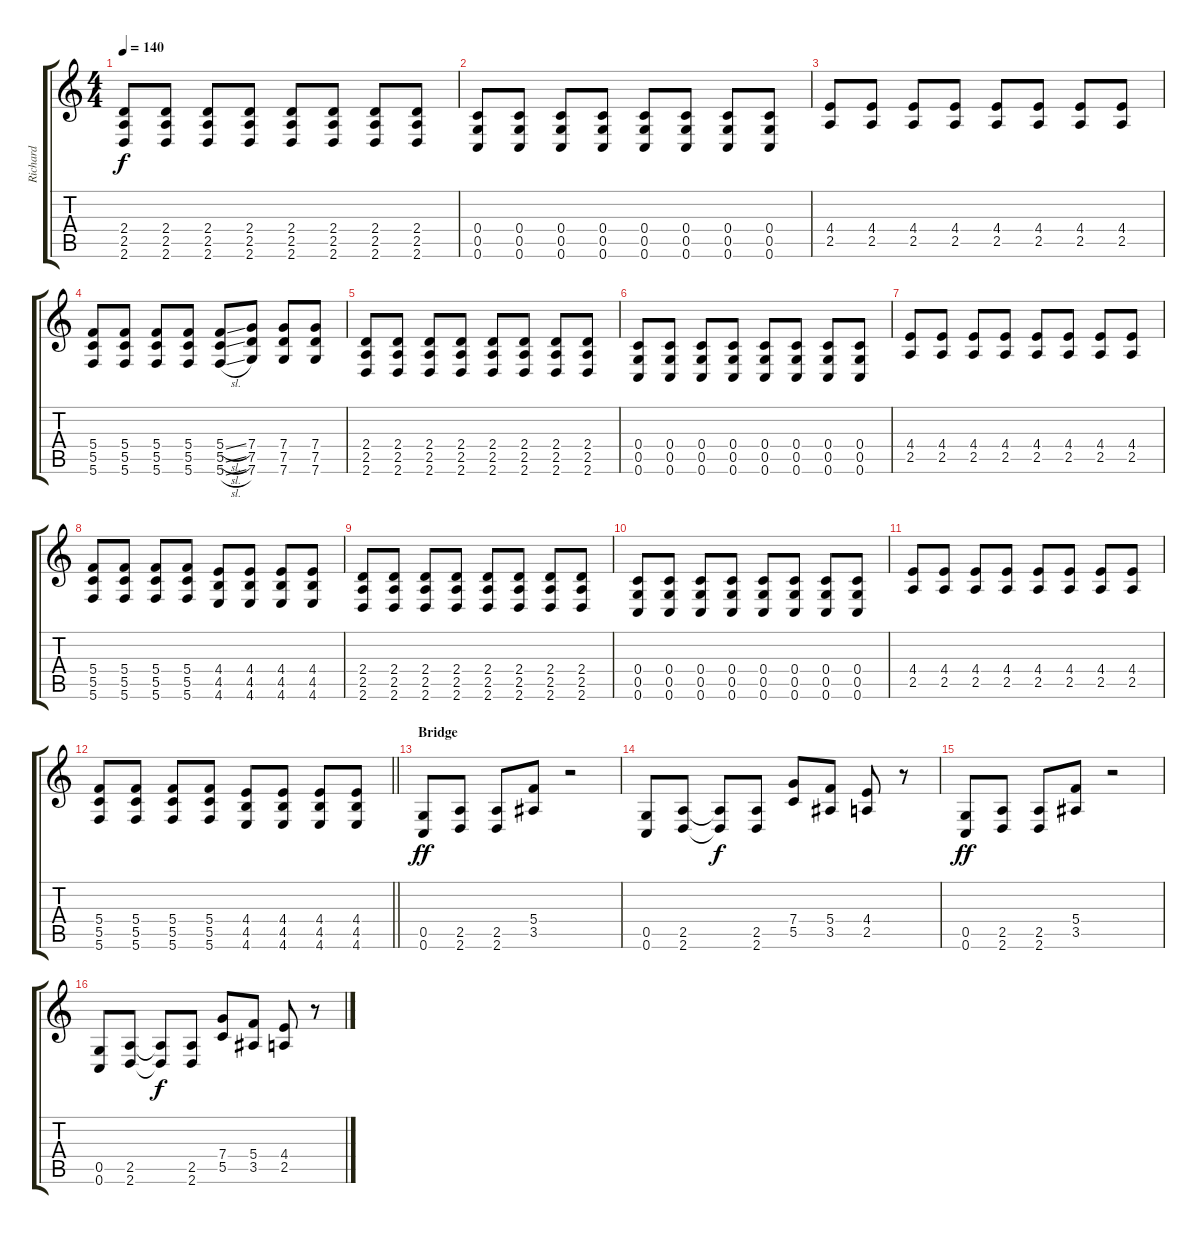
\track ("Richard" "Richard") {instrument distortionguitar}
\staff {score tabs}
\tuning (D4 A3 F3 C3 G2 C2) {hide}
\ts (4 4)
\tempo 140
\clef g2
\ks c
(2.4 2.5 2.6).8{dy f} (2.4 2.5 2.6).8 (2.4 2.5 2.6).8 (2.4 2.5 2.6).8 (2.4 2.5 2.6).8 (2.4 2.5 2.6).8 (2.4 2.5 2.6).8 (2.4 2.5 2.6).8 |
(0.4 0.5 0.6).8 (0.4 0.5 0.6).8 (0.4 0.5 0.6).8 (0.4 0.5 0.6).8 (0.4 0.5 0.6).8 (0.4 0.5 0.6).8 (0.4 0.5 0.6).8 (0.4 0.5 0.6).8 |
(4.4 2.5).8 (4.4 2.5).8 (4.4 2.5).8 (4.4 2.5).8 (4.4 2.5).8 (4.4 2.5).8 (4.4 2.5).8 (4.4 2.5).8 |
(5.4 5.5 5.6).8 (5.4 5.5 5.6).8 (5.4 5.5 5.6).8 (5.4 5.5 5.6).8 (5.4{sl} 5.5{sl} 5.6{sl}).8 (7.4 7.5 7.6).8 (7.4 7.5 7.6).8 (7.4 7.5 7.6).8 |
(2.4 2.5 2.6).8 (2.4 2.5 2.6).8 (2.4 2.5 2.6).8 (2.4 2.5 2.6).8 (2.4 2.5 2.6).8 (2.4 2.5 2.6).8 (2.4 2.5 2.6).8 (2.4 2.5 2.6).8 |
(0.4 0.5 0.6).8 (0.4 0.5 0.6).8 (0.4 0.5 0.6).8 (0.4 0.5 0.6).8 (0.4 0.5 0.6).8 (0.4 0.5 0.6).8 (0.4 0.5 0.6).8 (0.4 0.5 0.6).8 |
(4.4 2.5).8 (4.4 2.5).8 (4.4 2.5).8 (4.4 2.5).8 (4.4 2.5).8 (4.4 2.5).8 (4.4 2.5).8 (4.4 2.5).8 |
(5.4 5.5 5.6).8 (5.4 5.5 5.6).8 (5.4 5.5 5.6).8 (5.4 5.5 5.6).8 (4.4 4.5 4.6).8 (4.4 4.5 4.6).8 (4.4 4.5 4.6).8 (4.4 4.5 4.6).8 |
(2.4 2.5 2.6).8 (2.4 2.5 2.6).8 (2.4 2.5 2.6).8 (2.4 2.5 2.6).8 (2.4 2.5 2.6).8 (2.4 2.5 2.6).8 (2.4 2.5 2.6).8 (2.4 2.5 2.6).8 |
(0.4 0.5 0.6).8 (0.4 0.5 0.6).8 (0.4 0.5 0.6).8 (0.4 0.5 0.6).8 (0.4 0.5 0.6).8 (0.4 0.5 0.6).8 (0.4 0.5 0.6).8 (0.4 0.5 0.6).8 |
(4.4 2.5).8 (4.4 2.5).8 (4.4 2.5).8 (4.4 2.5).8 (4.4 2.5).8 (4.4 2.5).8 (4.4 2.5).8 (4.4 2.5).8 |
\barLineRight lightlight
(5.4 5.5 5.6).8 (5.4 5.5 5.6).8 (5.4 5.5 5.6).8 (5.4 5.5 5.6).8 (4.4 4.5 4.6).8 (4.4 4.5 4.6).8 (4.4 4.5 4.6).8 (4.4 4.5 4.6).8 |
\section ("" "Bridge")
(0.5 0.6).8{dy ff} (2.5 2.6).8 (2.5 2.6).8 (5.4 3.5).8 r.2 |
(0.5 0.6).8 (2.5 2.6).8 (2.5{t} 2.6{t}).8{dy f} (2.5 2.6).8 (7.4 5.5).8 (5.4 3.5).8 (4.4 2.5).8 r.8 |
(0.5 0.6).8{dy ff} (2.5 2.6).8 (2.5 2.6).8 (5.4 3.5).8 r.2 |
(0.5 0.6).8 (2.5 2.6).8 (2.5{t} 2.6{t}).8{dy f} (2.5 2.6).8 (7.4 5.5).8 (5.4 3.5).8 (4.4 2.5).8 r.8
